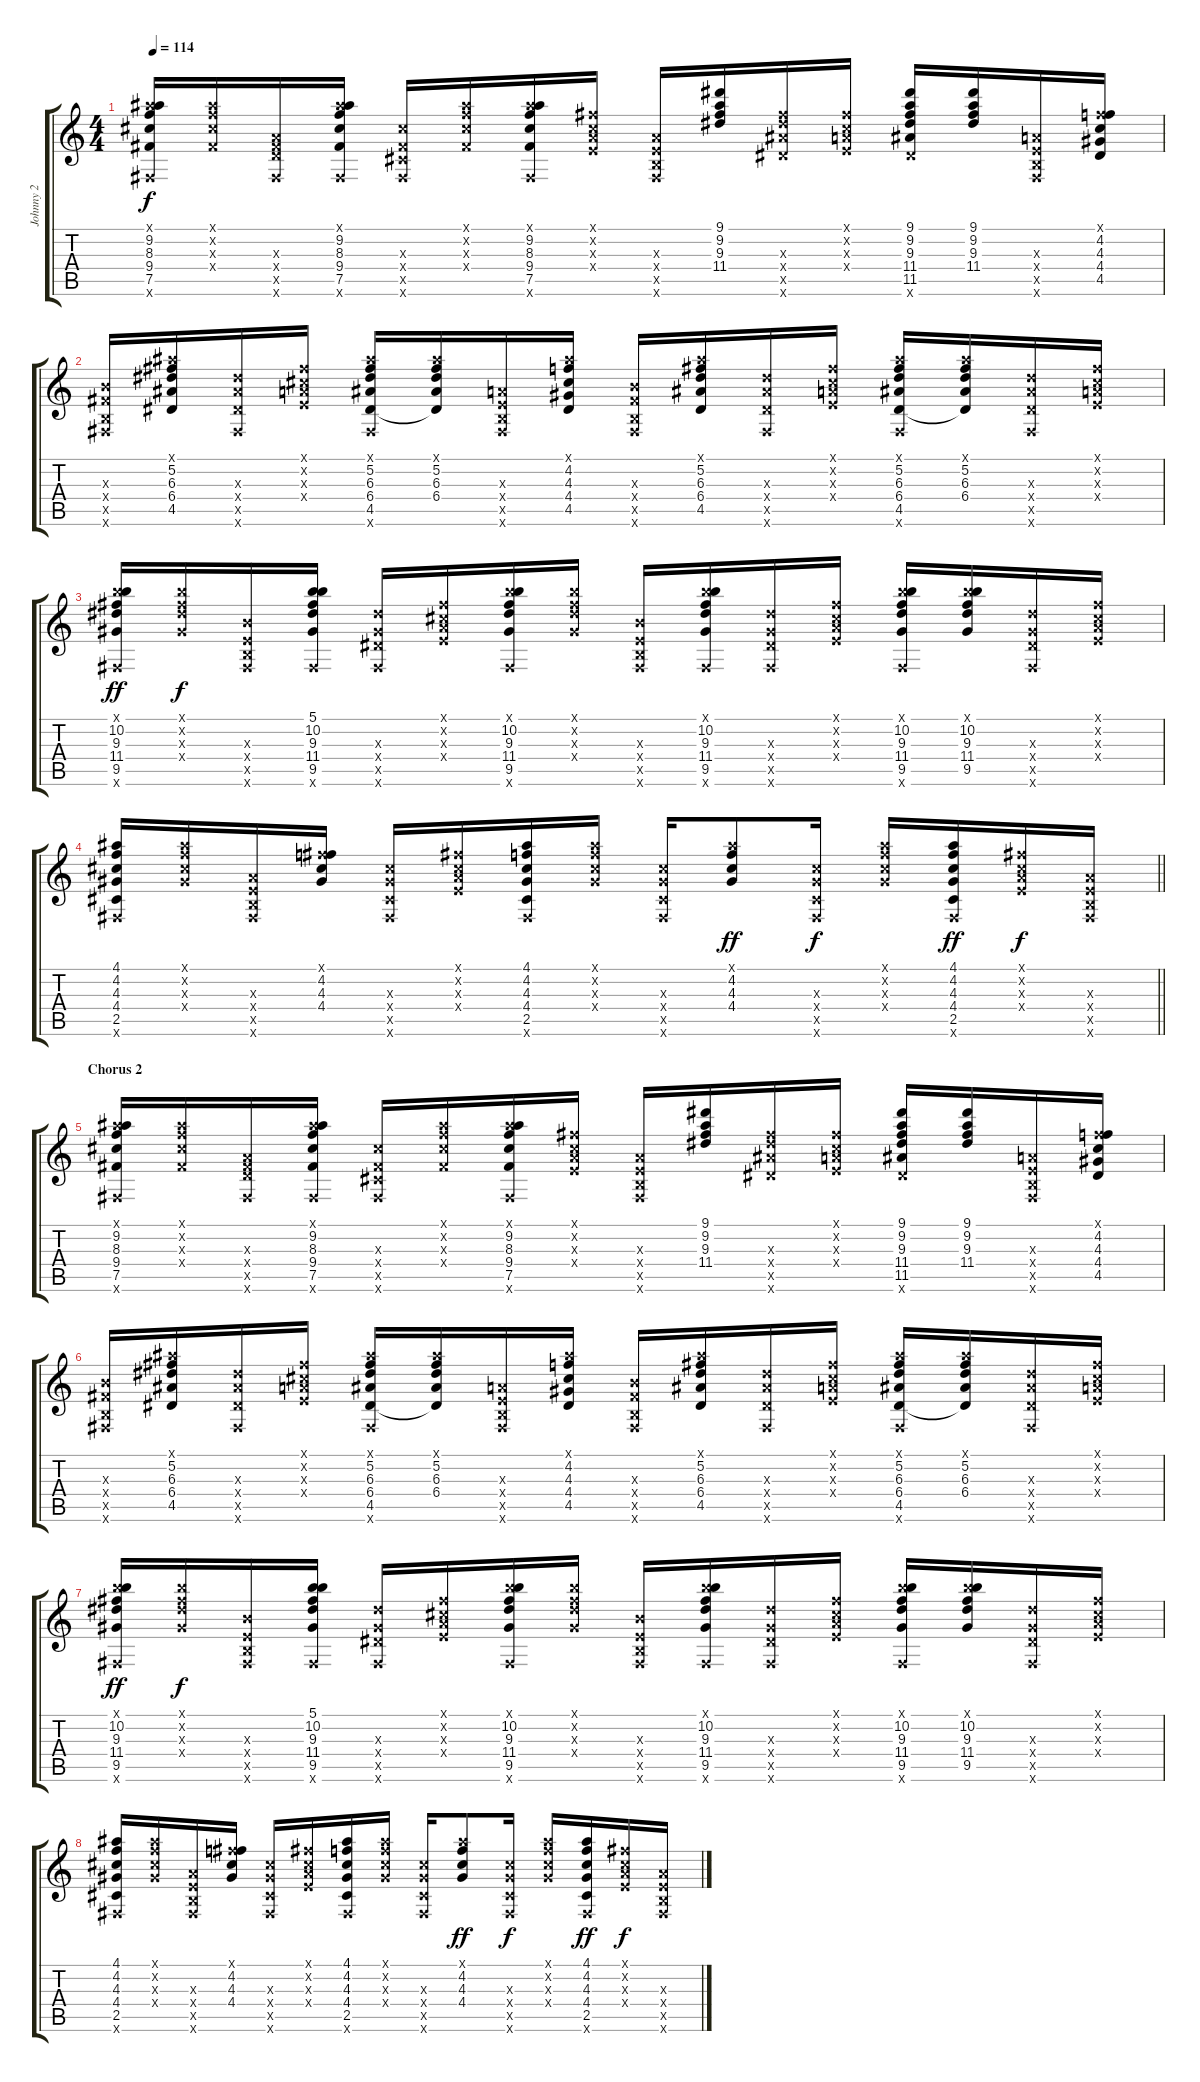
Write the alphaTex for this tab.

\track ("Johnny 2" "Johnny 2") {instrument electricguitarclean}
\staff {score tabs}
\tuning (Gb4 Db4 A3 E3 B2 Gb2) {hide}
\ts (4 4)
\tempo 114
\clef g2
\ks c
(4.1{x} 9.2 8.3 9.4 7.5 0.6{x}).16{dy f volume 11 balance 8} (4.1{x} 4.2{x} 4.3{x} 2.4{x}).16 (0.3{x} 2.4{x} 3.5{x} 0.6{x}).16 (4.1{x} 9.2 8.3 9.4 7.5 0.6{x}).16 (4.3{x} 2.4{x} 2.5{x} 0.6{x}).16 (4.1{x} 4.2{x} 4.3{x} 2.4{x}).16 (4.1{x} 9.2 8.3 9.4 7.5 0.6{x}).16 (0.1{x} 0.2{x} 0.3{x} 0.4{x}).16 (0.3{x} 0.4{x} 0.5{x} 0.6{x}).16 (9.1 9.2 9.3 11.4).16 (9.3{x} 11.4{x} 11.5{x} 9.6{x}).16 (0.1{x} 0.2{x} 0.3{x} 0.4{x}).16 (9.1 9.2 9.3 11.4 11.5 9.6{x}).16 (9.1 9.2 9.3 11.4).16 (0.3{x} 0.4{x} 0.5{x} 0.6{x}).16 (0.1{x} 4.2 4.3 4.4 4.5).16 |
(2.3{x} 2.4{x} 0.5{x} 0.6{x}).16 (4.1{x} 5.2 6.3 6.4 4.5).16 (6.3{x} 6.4{x} 4.5{x} 0.6{x}).16 (0.1{x} 0.2{x} 0.3{x} 0.4{x}).16 (4.1{x} 5.2 6.3 6.4 4.5 0.6{x}).16 (4.1{x} 5.2 6.3 6.4 4.5{t}).16 (0.3{x} 0.4{x} 0.5{x} 0.6{x}).16 (4.1{x} 4.2 4.3 4.4 4.5).16 (2.3{x} 2.4{x} 0.5{x} 0.6{x}).16 (4.1{x} 5.2 6.3 6.4 4.5).16 (6.3{x} 6.4{x} 4.5{x} 0.6{x}).16 (0.1{x} 0.2{x} 0.3{x} 0.4{x}).16 (4.1{x} 5.2 6.3 6.4 4.5 0.6{x}).16 (4.1{x} 5.2 6.3 6.4 4.5{t}).16 (6.3{x} 6.4{x} 4.5{x} 0.6{x}).16 (0.1{x} 0.2{x} 0.3{x} 0.4{x}).16 |
(5.1{x} 10.2 9.3 11.4 9.5 0.6{x}).16{dy ff} (5.1{x} 5.2{x} 6.3{x} 4.4{x}).16{dy f} (2.3{x} 0.4{x} 0.5{x} 0.6{x}).16 (5.1 10.2 9.3 11.4 9.5 0.6{x}).16 (6.3{x} 4.4{x} 4.5{x} 0.6{x}).16 (0.1{x} 0.2{x} 0.3{x} 0.4{x}).16 (5.1{x} 10.2 9.3 11.4 9.5 0.6{x}).16 (5.1{x} 5.2{x} 6.3{x} 4.4{x}).16 (2.3{x} 0.4{x} 0.5{x} 0.6{x}).16 (5.1{x} 10.2 9.3 11.4 9.5 0.6{x}).16 (6.3{x} 4.4{x} 4.5{x} 0.6{x}).16 (0.1{x} 0.2{x} 0.3{x} 0.4{x}).16 (5.1{x} 10.2 9.3 11.4 9.5 0.6{x}).16 (5.1{x} 10.2 9.3 11.4 9.5).16 (6.3{x} 4.4{x} 4.5{x} 0.6{x}).16 (0.1{x} 0.2{x} 0.3{x} 0.4{x}).16 |
\barLineRight lightlight
(4.1 4.2 4.3 4.4 2.5 0.6{x}).16 (4.1{x} 4.2{x} 4.3{x} 4.4{x}).16 (0.3{x} 0.4{x} 0.5{x} 0.6{x}).16 (0.1{x} 4.2 4.3 4.4).16 (4.3{x} 4.4{x} 2.5{x} 0.6{x}).16 (0.1{x} 0.2{x} 0.3{x} 0.4{x}).16 (4.1 4.2 4.3 4.4 2.5 0.6{x}).16 (4.1{x} 4.2{x} 4.3{x} 4.4{x}).16 (4.3{x} 4.4{x} 2.5{x} 0.6{x}).16 (4.1{x} 4.2 4.3 4.4).8{dy ff} (4.3{x} 4.4{x} 2.5{x} 0.6{x}).16{dy f} (4.1{x} 4.2{x} 4.3{x} 4.4{x}).16 (4.1 4.2 4.3 4.4 2.5 0.6{x}).16{dy ff} (0.1{x} 0.2{x} 0.3{x} 0.4{x}).16{dy f} (0.3{x} 0.4{x} 0.5{x} 0.6{x}).16 |
\section ("" "Chorus 2")
(4.1{x} 9.2 8.3 9.4 7.5 0.6{x}).16{volume 11 balance 8} (4.1{x} 4.2{x} 4.3{x} 2.4{x}).16 (0.3{x} 2.4{x} 3.5{x} 0.6{x}).16 (4.1{x} 9.2 8.3 9.4 7.5 0.6{x}).16 (4.3{x} 2.4{x} 2.5{x} 0.6{x}).16 (4.1{x} 4.2{x} 4.3{x} 2.4{x}).16 (4.1{x} 9.2 8.3 9.4 7.5 0.6{x}).16 (0.1{x} 0.2{x} 0.3{x} 0.4{x}).16 (0.3{x} 0.4{x} 0.5{x} 0.6{x}).16 (9.1 9.2 9.3 11.4).16 (9.3{x} 11.4{x} 11.5{x} 9.6{x}).16 (0.1{x} 0.2{x} 0.3{x} 0.4{x}).16 (9.1 9.2 9.3 11.4 11.5 9.6{x}).16 (9.1 9.2 9.3 11.4).16 (0.3{x} 0.4{x} 0.5{x} 0.6{x}).16 (0.1{x} 4.2 4.3 4.4 4.5).16 |
(2.3{x} 2.4{x} 0.5{x} 0.6{x}).16 (4.1{x} 5.2 6.3 6.4 4.5).16 (6.3{x} 6.4{x} 4.5{x} 0.6{x}).16 (0.1{x} 0.2{x} 0.3{x} 0.4{x}).16 (4.1{x} 5.2 6.3 6.4 4.5 0.6{x}).16 (4.1{x} 5.2 6.3 6.4 4.5{t}).16 (0.3{x} 0.4{x} 0.5{x} 0.6{x}).16 (4.1{x} 4.2 4.3 4.4 4.5).16 (2.3{x} 2.4{x} 0.5{x} 0.6{x}).16 (4.1{x} 5.2 6.3 6.4 4.5).16 (6.3{x} 6.4{x} 4.5{x} 0.6{x}).16 (0.1{x} 0.2{x} 0.3{x} 0.4{x}).16 (4.1{x} 5.2 6.3 6.4 4.5 0.6{x}).16 (4.1{x} 5.2 6.3 6.4 4.5{t}).16 (6.3{x} 6.4{x} 4.5{x} 0.6{x}).16 (0.1{x} 0.2{x} 0.3{x} 0.4{x}).16 |
(5.1{x} 10.2 9.3 11.4 9.5 0.6{x}).16{dy ff} (5.1{x} 5.2{x} 6.3{x} 4.4{x}).16{dy f} (2.3{x} 0.4{x} 0.5{x} 0.6{x}).16 (5.1 10.2 9.3 11.4 9.5 0.6{x}).16 (6.3{x} 4.4{x} 4.5{x} 0.6{x}).16 (0.1{x} 0.2{x} 0.3{x} 0.4{x}).16 (5.1{x} 10.2 9.3 11.4 9.5 0.6{x}).16 (5.1{x} 5.2{x} 6.3{x} 4.4{x}).16 (2.3{x} 0.4{x} 0.5{x} 0.6{x}).16 (5.1{x} 10.2 9.3 11.4 9.5 0.6{x}).16 (6.3{x} 4.4{x} 4.5{x} 0.6{x}).16 (0.1{x} 0.2{x} 0.3{x} 0.4{x}).16 (5.1{x} 10.2 9.3 11.4 9.5 0.6{x}).16 (5.1{x} 10.2 9.3 11.4 9.5).16 (6.3{x} 4.4{x} 4.5{x} 0.6{x}).16 (0.1{x} 0.2{x} 0.3{x} 0.4{x}).16 |
(4.1 4.2 4.3 4.4 2.5 0.6{x}).16 (4.1{x} 4.2{x} 4.3{x} 4.4{x}).16 (0.3{x} 0.4{x} 0.5{x} 0.6{x}).16 (0.1{x} 4.2 4.3 4.4).16 (4.3{x} 4.4{x} 2.5{x} 0.6{x}).16 (0.1{x} 0.2{x} 0.3{x} 0.4{x}).16 (4.1 4.2 4.3 4.4 2.5 0.6{x}).16 (4.1{x} 4.2{x} 4.3{x} 4.4{x}).16 (4.3{x} 4.4{x} 2.5{x} 0.6{x}).16 (4.1{x} 4.2 4.3 4.4).8{dy ff} (4.3{x} 4.4{x} 2.5{x} 0.6{x}).16{dy f} (4.1{x} 4.2{x} 4.3{x} 4.4{x}).16 (4.1 4.2 4.3 4.4 2.5 0.6{x}).16{dy ff} (0.1{x} 0.2{x} 0.3{x} 0.4{x}).16{dy f} (0.3{x} 0.4{x} 0.5{x} 0.6{x}).16
